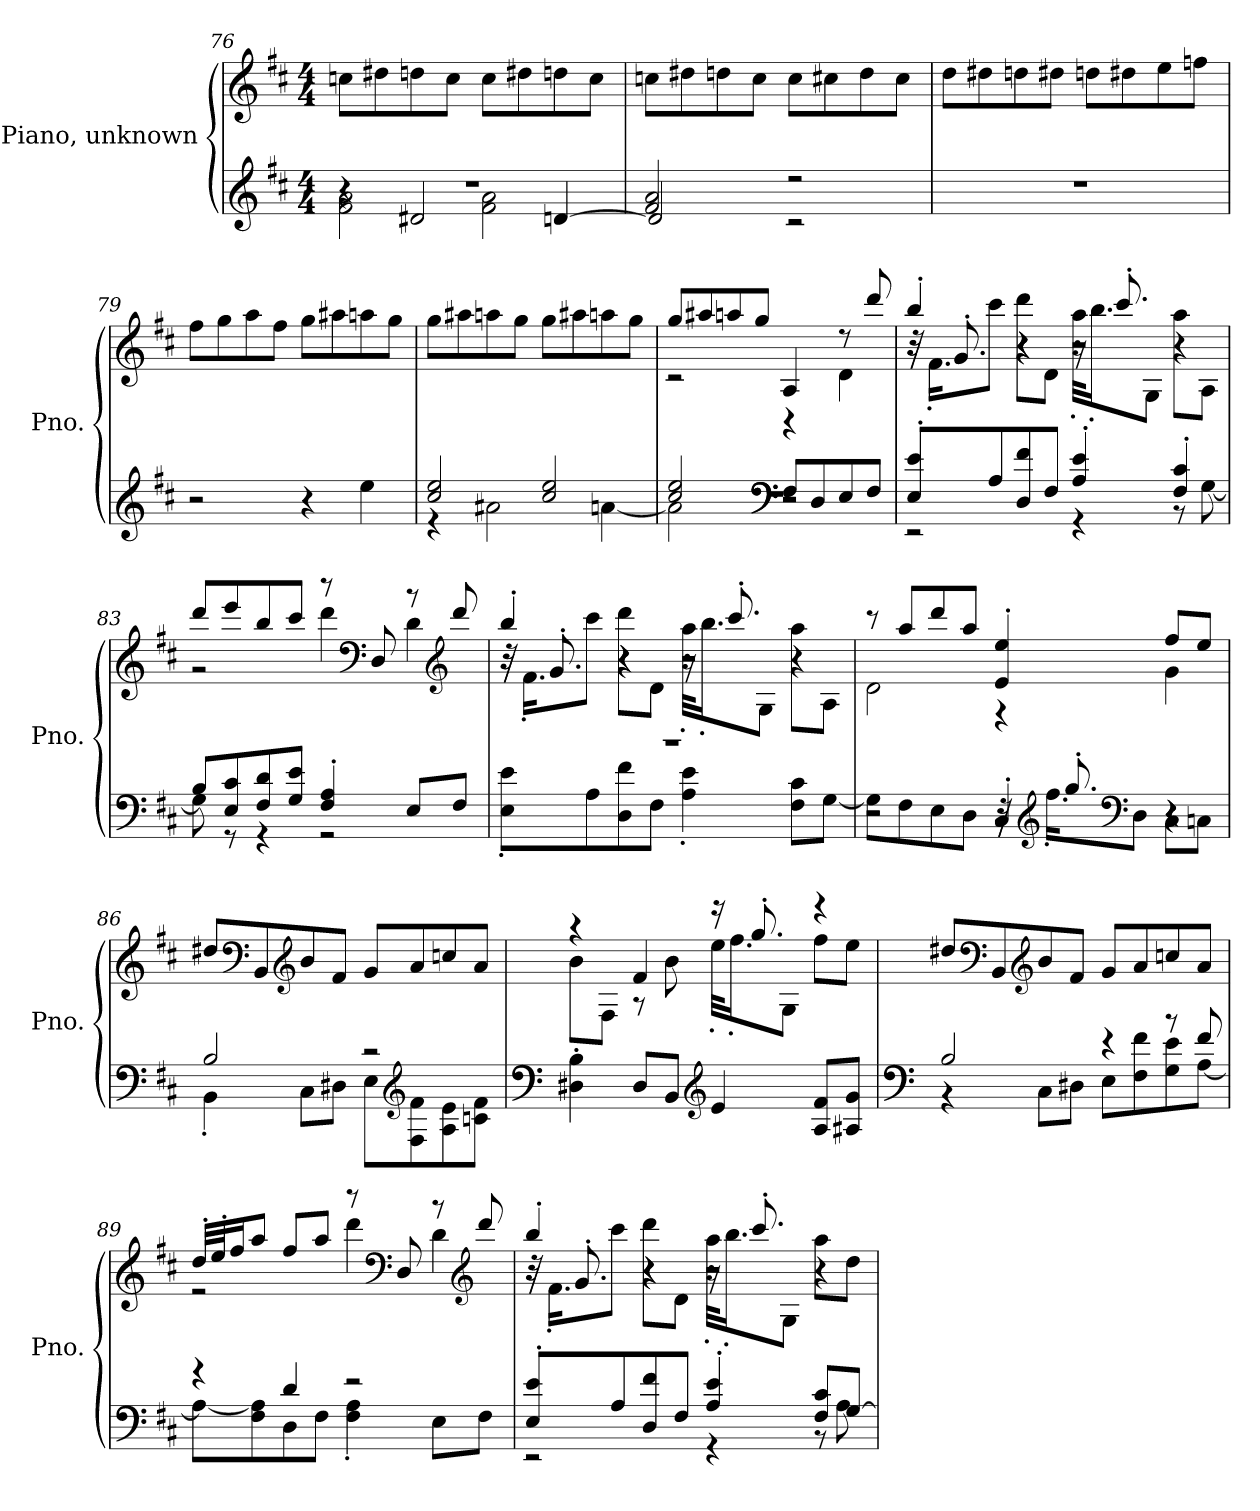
**kern	**kern
*part1	*part1
*staff2	*staff1
*I"Piano, unknown	*
*I'Pno.	*
*clefG2	*clefG2
*k[f#c#]	*k[f#c#]
*M4/4	*M4/4
=76	=76
*^	*
*	*^	*
1r	2f#\ 2a\	4r	8ccn\L
.	.	.	8dd#X\
.	.	2d#X/	8ddn\
.	.	.	8cc\J
.	2f#\ 2a\	.	8cc\L
.	.	.	8dd#X\
.	.	[4dn/	8ddn\
.	.	.	8cc\J
*	*v	*v	*
!!LO:LB:g=z
=77	=77	=77
2f#/ 2a/	2d/]	8ccn\L
.	.	8dd#X\
.	.	8ddn\
.	.	8cc\J
2r	2r	8cc\L
.	.	8cc#X\
.	.	8dd\
.	.	8cc#\J
*v	*v	*
=78	=78
1r	8dd\L
.	8dd#X\
.	8ddn\
.	8dd#X\J
.	8ddn\L
.	8dd#X\
.	8ee\
.	8ffn\J
=79	=79
2r	8ff#\L
.	8gg\
.	8aa\
.	8ff#\J
4r	8gg\L
.	8aa#X\
4ee\	8aan\
.	8gg\J
!!LO:LB:g=z
=80	=80
*^	*
2cc#/ 2ee/	4r	8gg\L
.	.	8aa#X\
.	2a#X\	8aan\
.	.	8gg\J
2cc#/ 2ee/	.	8gg\L
.	.	8aa#X\
.	[4an\	8aan\
.	.	8gg\J
=81	=81	=81
*	*^	*^
1r	2a\]	2cc#/ 2ee/	8gg/L	2r
.	.	.	8aa#X/	.
.	.	.	8aan/	.
.	.	.	8gg/J	.
*clefF4	*	*	*	*
.	2r	8F#/L	4A/	4r
.	.	8D/	.	.
.	.	8E/	8r	4d\
.	.	8F#/J	8ddd/	.
*	*v	*v	*	*
=82	=82	=82	=82
*	*	*	*^
8E/' 8e/'L	2r	4bb'/	32r	16r
.	.	.	16.f#'\KL	.
.	.	.	.	8.g'/
8A/	.	.	8ccc#\J	.
8D/ 8f#/	.	4r	8ddd\L	4r
8F#/J	.	.	8d\J	.
4A/' 4e/'	4r	16r	32aa'\KLL	2r
.	.	.	16.bb'\J	.
.	.	8.ccc#'/	.	.
.	.	.	8G\J	.
4F#/' 4c#/'	8r	4r	8aa\L	.
.	[8G\	.	8A\J	.
*	*	*	*v	*v
!!LO:LB:g=z
=83	=83	=83	=83
8B/L	8G\]	8ddd/L	2r
8E/ 8c#/	8r	8eee/	.
8F#/ 8d/	4r	8bb/	.
8G/ 8e/J	.	8ccc#/J	.
4F#/' 4A/'	2r	8r	4ddd\
*	*	*clefF4	*
.	.	8D/	.
8E/L	.	8r	4d\
*	*	*clefG2	*
8F#/J	.	8ddd/	.
=84	=84	=84	=84
*	*	*	*^
1r	8E\' 8e\'L	4bb'/	32r	16r
.	.	.	16.f#'\KL	.
.	.	.	.	8.g'/
.	8A\	.	8ccc#\J	.
.	8D\ 8f#\	4r	8ddd\L	4r
.	8F#\J	.	8d\J	.
.	4A\' 4e\'	16r	32aa'\KLL	2r
.	.	.	16.bb'\J	.
.	.	8.ccc#'/	.	.
.	.	.	8G\J	.
.	8F#\ 8c#\L	4r	8aa\L	.
.	[8G\J	.	8A\J	.
*	*	*	*v	*v
!!LO:LB:g=z
=85	=85	=85	=85
*	*^	*	*
2r	8G\L]	2r	8r	2d\
.	8F#\	.	8aa/L	.
.	8E\	.	8ddd/	.
.	8D\J	.	8aa/J	.
16r	32r	4C#'/	4e/' 4ee/'	4r
*clefG2	*	*	*	*
.	16.ff#'\KL	.	.	.
8.gg'/	.	.	.	.
*clefF4	*	*	*	*
.	8D\J	.	.	.
4r	8C#\L	4r	8ff#/L	4g\
.	8Cn\J	.	8ee/J	.
*	*v	*v	*	*
*	*	*v	*v
=86	=86	=86
2B/	4BB'\	8dd#X/L
*	*	*clefF4
.	.	8BB/
*	*	*clefG2
.	8C#\L	8b/
.	8D#X\J	8f#/J
2r	8E\L	8g/L
*clefG2	*	*
.	8F#\ 8f#\	8a/
.	8A\ 8e\	8ccn/
.	8cn\ 8f#\J	8a/J
*v	*v	*
!!LO:PB:g=z
=87	=87
*clefF4	*
*	*^
4D#X\' 4B\'	4r	8b\L
.	.	8F#\J
8D#/L	4f#/	8r
8BB/J	.	8b\
*clefG2	*	*
4e/	16r	32ee'\KLL
.	.	16.ff#'\J
.	8.gg'/	.
.	.	8G\J
8A/ 8f#/L	4r	8ff#\L
8A#X/ 8g/J	.	8ee\J
*	*v	*v
=88	=88
*clefF4	*
*^	*
2B/	4r	8dd#X/L
*	*	*clefF4
.	.	8BB/
*	*	*clefG2
.	8C#\L	8b/
.	8D#X\J	8f#/J
4r	8E\L	8g/L
.	8F#\ 8f#\	8a/
8r	8G\ 8e\	8ccn/
8f#/	[8A\J	8a/J
!!LO:LB:g=z
=89	=89	=89
*	*	*^
4r	8A\L_	32dd'/LLL	2r
.	.	32ee'/J	.
.	.	16ff#/J	.
.	8F#\ 8A\]	8aa/J	.
4d/	8D\	8ff#/L	.
.	8F#\J	8aa/J	.
2r	4F#\' 4A\'	8r	4ddd\
*	*	*clefF4	*
.	.	8D/	.
.	8E\L	8r	4d\
*	*	*clefG2	*
.	8F#\J	8ddd/	.
=90	=90	=90	=90
*	*	*	*^
8E/' 8e/'L	2r	4bb'/	32r	16r
.	.	.	16.f#'\KL	.
.	.	.	.	8.g'/
8A/	.	.	8ccc#\J	.
8D/ 8f#/	.	4r	8ddd\L	4r
8F#/J	.	.	8d\J	.
4A/' 4e/'	4r	16r	32aa'\KLL	2r
.	.	.	16.bb'\J	.
.	.	8.ccc#'/	.	.
.	.	.	8G\J	.
8F#/ 8c#/L	8r	4r	8aa\L	.
[8G/J	8A\	.	8dd\J	.
*v	*v	*	*	*
*	*v	*v	*v
=	=
*-	*-
